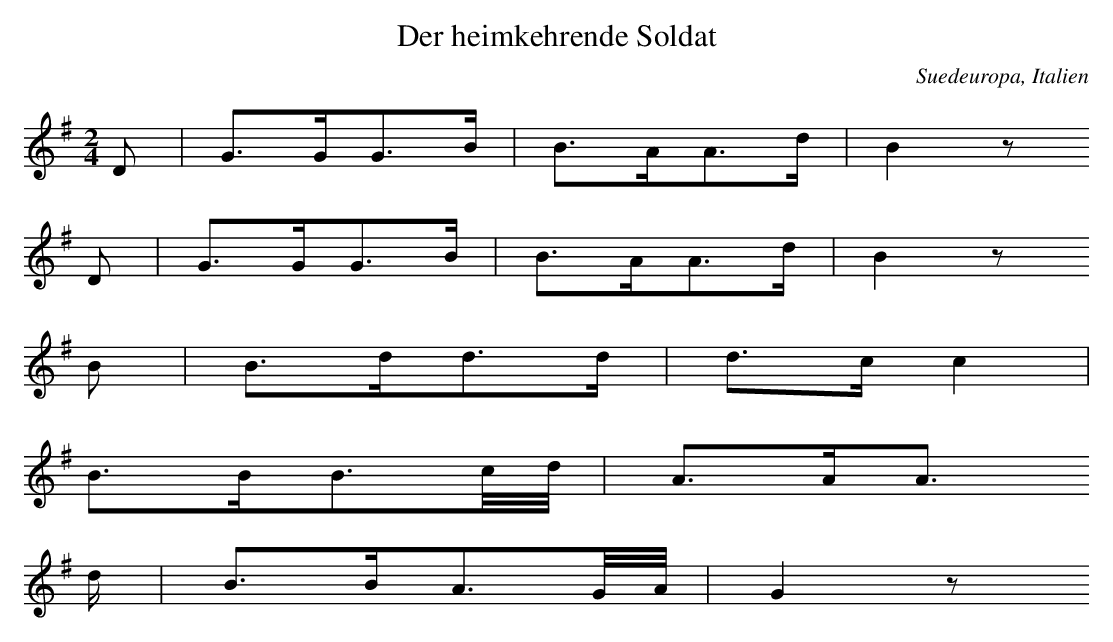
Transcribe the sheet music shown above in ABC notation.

X:1
T: Der heimkehrende Soldat
O: Suedeuropa, Italien
M: 2/4
L: 1/32
K: G
D4 | G6G2G6B2 | B6A2A6d2 | B8z4
D4 | G6G2G6B2 | B6A2A6d2 | B8z4
B4 | B6d2d6d2 | d6c2c8 |
B6B2B6cd | A6A2A6
d2 | B6B2A6GA | G8z4
